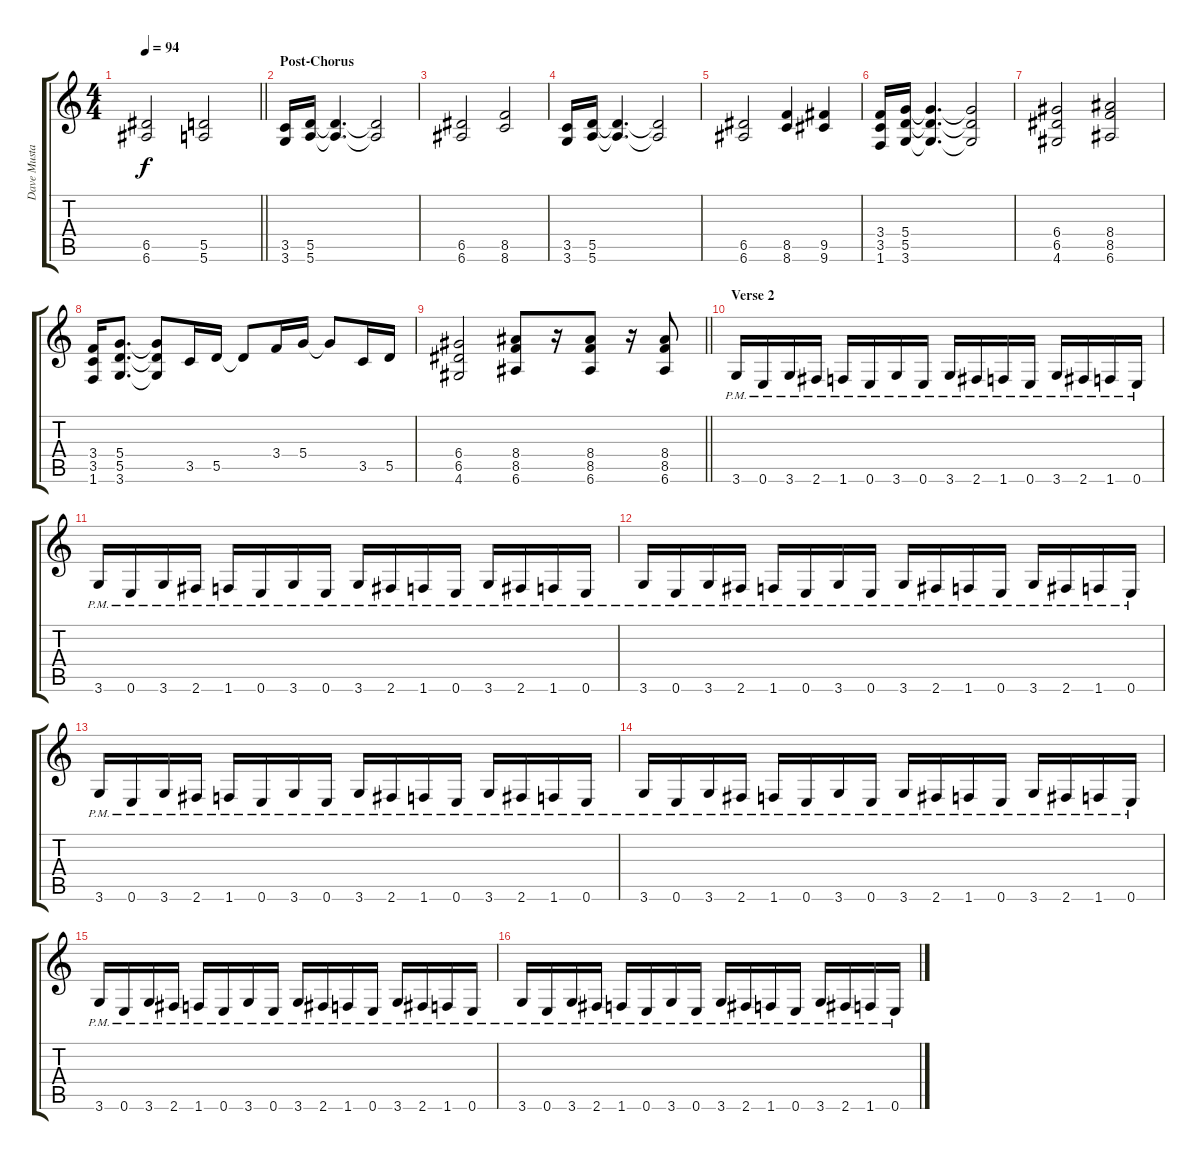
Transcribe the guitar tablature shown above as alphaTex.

\track ("Dave Mustaine" "Dave Musta") {instrument distortionguitar}
\staff {score tabs}
\tuning (E4 B3 G3 D3 A2 E2) {hide}
\ts (4 4)
\tempo 94
\clef g2
\barLineRight lightlight
\ks c
(6.5 6.6).2{dy f} (5.5 5.6).2 |
\section ("" "Post-Chorus")
(3.5 3.6).16 (5.5 5.6).16 (5.5{t} 5.6{t}).4{d} (5.5{t} 5.6{t}).2 |
(6.5 6.6).2 (8.5 8.6).2 |
(3.5 3.6).16 (5.5 5.6).16 (5.5{t} 5.6{t}).4{d} (5.5{t} 5.6{t}).2 |
(6.5 6.6).2 (8.5 8.6).4 (9.5 9.6).4 |
(3.4 3.5 1.6).16 (5.4 5.5 3.6).16 (5.4{t} 5.5{t} 3.6{t}).4{d} (5.4{t} 5.5{t} 3.6{t}).2 |
(6.4 6.5 4.6).2 (8.4 8.5 6.6).2 |
(3.4 3.5 1.6).16 (5.4 5.5 3.6).8{d} (5.4{t} 5.5{t} 3.6{t}).8 3.5.16 5.5.16 5.5{t}.8 3.4.16 5.4.16 5.4{t}.8 3.5.16 5.5.16 |
\barLineRight lightlight
(6.4 6.5 4.6).2 (8.4 8.5 6.6).8 r.16 (8.4 8.5 6.6).8 r.16 (8.4 8.5 6.6).8 |
\section ("" "Verse 2")
3.6{pm}.16 0.6{pm}.16 3.6{pm}.16 2.6{pm}.16 1.6{pm}.16 0.6{pm}.16 3.6{pm}.16 0.6{pm}.16 3.6{pm}.16 2.6{pm}.16 1.6{pm}.16 0.6{pm}.16 3.6{pm}.16 2.6{pm}.16 1.6{pm}.16 0.6{pm}.16 |
3.6{pm}.16 0.6{pm}.16 3.6{pm}.16 2.6{pm}.16 1.6{pm}.16 0.6{pm}.16 3.6{pm}.16 0.6{pm}.16 3.6{pm}.16 2.6{pm}.16 1.6{pm}.16 0.6{pm}.16 3.6{pm}.16 2.6{pm}.16 1.6{pm}.16 0.6{pm}.16 |
3.6{pm}.16 0.6{pm}.16 3.6{pm}.16 2.6{pm}.16 1.6{pm}.16 0.6{pm}.16 3.6{pm}.16 0.6{pm}.16 3.6{pm}.16 2.6{pm}.16 1.6{pm}.16 0.6{pm}.16 3.6{pm}.16 2.6{pm}.16 1.6{pm}.16 0.6{pm}.16 |
3.6{pm}.16 0.6{pm}.16 3.6{pm}.16 2.6{pm}.16 1.6{pm}.16 0.6{pm}.16 3.6{pm}.16 0.6{pm}.16 3.6{pm}.16 2.6{pm}.16 1.6{pm}.16 0.6{pm}.16 3.6{pm}.16 2.6{pm}.16 1.6{pm}.16 0.6{pm}.16 |
3.6{pm}.16 0.6{pm}.16 3.6{pm}.16 2.6{pm}.16 1.6{pm}.16 0.6{pm}.16 3.6{pm}.16 0.6{pm}.16 3.6{pm}.16 2.6{pm}.16 1.6{pm}.16 0.6{pm}.16 3.6{pm}.16 2.6{pm}.16 1.6{pm}.16 0.6{pm}.16 |
3.6{pm}.16 0.6{pm}.16 3.6{pm}.16 2.6{pm}.16 1.6{pm}.16 0.6{pm}.16 3.6{pm}.16 0.6{pm}.16 3.6{pm}.16 2.6{pm}.16 1.6{pm}.16 0.6{pm}.16 3.6{pm}.16 2.6{pm}.16 1.6{pm}.16 0.6{pm}.16 |
3.6{pm}.16 0.6{pm}.16 3.6{pm}.16 2.6{pm}.16 1.6{pm}.16 0.6{pm}.16 3.6{pm}.16 0.6{pm}.16 3.6{pm}.16 2.6{pm}.16 1.6{pm}.16 0.6{pm}.16 3.6{pm}.16 2.6{pm}.16 1.6{pm}.16 0.6{pm}.16
